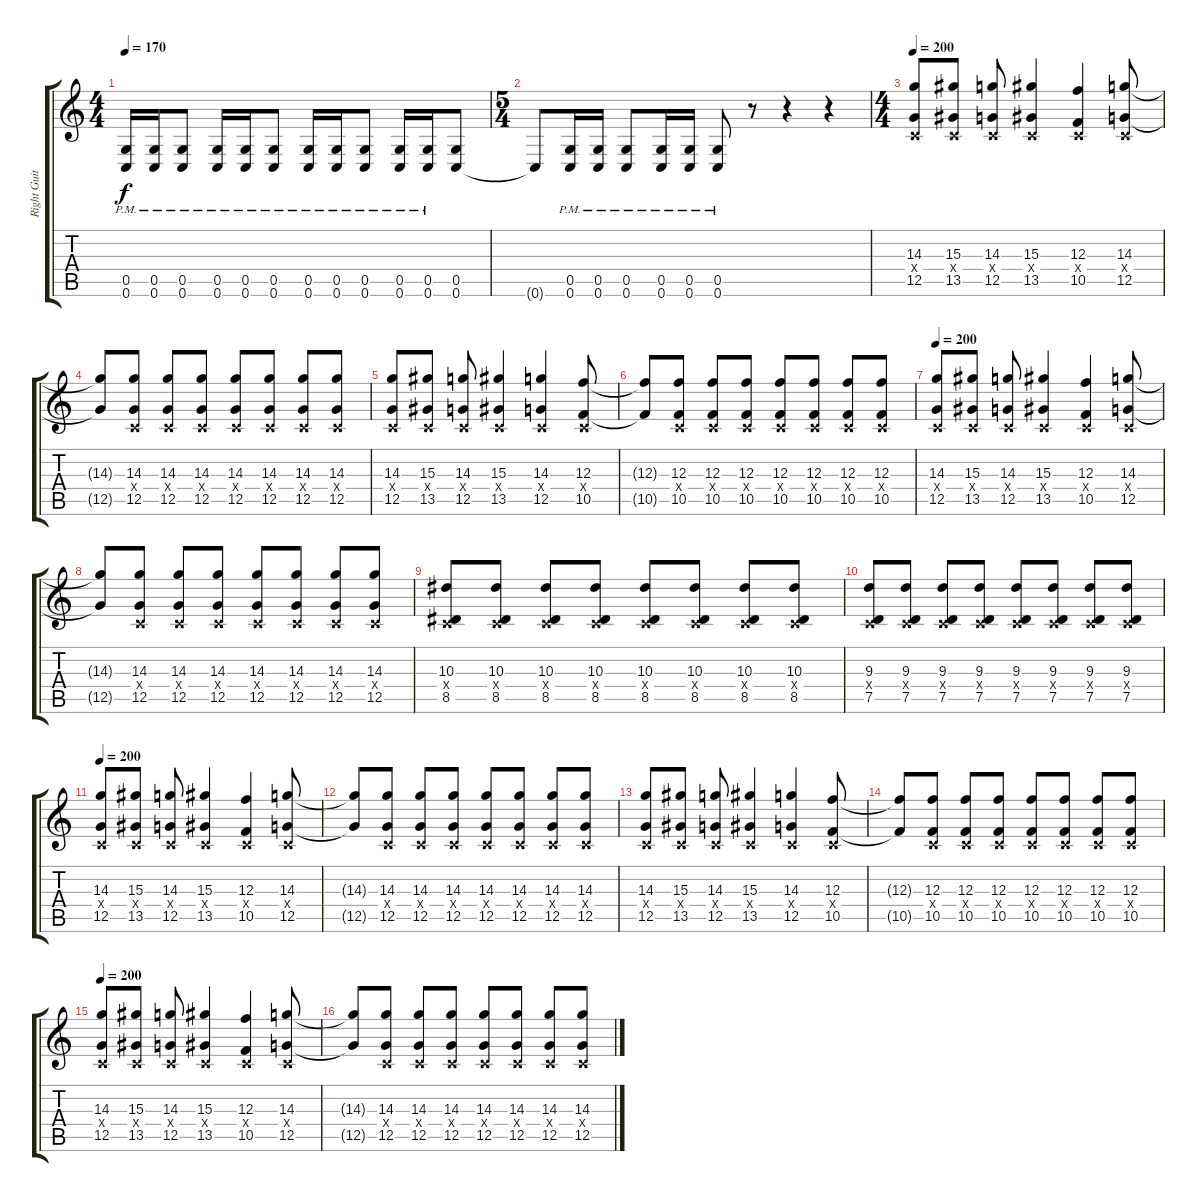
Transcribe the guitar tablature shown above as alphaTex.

\track ("Right Guitar" "Right Guit") {instrument distortionguitar}
\staff {score tabs}
\tuning (D4 A3 F3 C3 G2 C2) {hide}
\ts (4 4)
\tempo 170
\clef g2
\ks c
(0.5{pm} 0.6{pm}).16{dy f} (0.5{pm} 0.6{pm}).16 (0.5{pm} 0.6{pm}).8 (0.5{pm} 0.6{pm}).16 (0.5{pm} 0.6{pm}).16 (0.5{pm} 0.6{pm}).8 (0.5{pm} 0.6{pm}).16 (0.5{pm} 0.6{pm}).16 (0.5{pm} 0.6{pm}).8 (0.5{pm} 0.6{pm}).16 (0.5{pm} 0.6{pm}).16 (0.5 0.6).8 |
\ts (5 4)
0.6{t}.8 (0.5{pm} 0.6{pm}).16 (0.5{pm} 0.6{pm}).16 (0.5{pm} 0.6{pm}).8 (0.5{pm} 0.6{pm}).16 (0.5{pm} 0.6{pm}).16 (0.5{pm} 0.6{pm}).8 r.8 r.4 r.4 |
\ts (4 4)
\tempo 200
(14.3 0.4{x} 12.5).8 (15.3 0.4{x} 13.5).8 (14.3 0.4{x} 12.5).8 (15.3 0.4{x} 13.5).4 (12.3 0.4{x} 10.5).4 (14.3 0.4{x} 12.5).8 |
(14.3{t} 12.5{t}).8 (14.3 0.4{x} 12.5).8 (14.3 0.4{x} 12.5).8 (14.3 0.4{x} 12.5).8 (14.3 0.4{x} 12.5).8 (14.3 0.4{x} 12.5).8 (14.3 0.4{x} 12.5).8 (14.3 0.4{x} 12.5).8 |
(14.3 0.4{x} 12.5).8 (15.3 0.4{x} 13.5).8 (14.3 0.4{x} 12.5).8 (15.3 0.4{x} 13.5).4 (14.3 0.4{x} 12.5).4 (12.3 0.4{x} 10.5).8 |
(12.3{t} 10.5{t}).8 (12.3 0.4{x} 10.5).8 (12.3 0.4{x} 10.5).8 (12.3 0.4{x} 10.5).8 (12.3 0.4{x} 10.5).8 (12.3 0.4{x} 10.5).8 (12.3 0.4{x} 10.5).8 (12.3 0.4{x} 10.5).8 |
\tempo 200
(14.3 0.4{x} 12.5).8 (15.3 0.4{x} 13.5).8 (14.3 0.4{x} 12.5).8 (15.3 0.4{x} 13.5).4 (12.3 0.4{x} 10.5).4 (14.3 0.4{x} 12.5).8 |
(14.3{t} 12.5{t}).8 (14.3 0.4{x} 12.5).8 (14.3 0.4{x} 12.5).8 (14.3 0.4{x} 12.5).8 (14.3 0.4{x} 12.5).8 (14.3 0.4{x} 12.5).8 (14.3 0.4{x} 12.5).8 (14.3 0.4{x} 12.5).8 |
(10.3 0.4{x} 8.5).8 (10.3 0.4{x} 8.5).8 (10.3 0.4{x} 8.5).8 (10.3 0.4{x} 8.5).8 (10.3 0.4{x} 8.5).8 (10.3 0.4{x} 8.5).8 (10.3 0.4{x} 8.5).8 (10.3 0.4{x} 8.5).8 |
(9.3 0.4{x} 7.5).8 (9.3 0.4{x} 7.5).8 (9.3 0.4{x} 7.5).8 (9.3 0.4{x} 7.5).8 (9.3 0.4{x} 7.5).8 (9.3 0.4{x} 7.5).8 (9.3 0.4{x} 7.5).8 (9.3 0.4{x} 7.5).8 |
\tempo 200
(14.3 0.4{x} 12.5).8 (15.3 0.4{x} 13.5).8 (14.3 0.4{x} 12.5).8 (15.3 0.4{x} 13.5).4 (12.3 0.4{x} 10.5).4 (14.3 0.4{x} 12.5).8 |
(14.3{t} 12.5{t}).8 (14.3 0.4{x} 12.5).8 (14.3 0.4{x} 12.5).8 (14.3 0.4{x} 12.5).8 (14.3 0.4{x} 12.5).8 (14.3 0.4{x} 12.5).8 (14.3 0.4{x} 12.5).8 (14.3 0.4{x} 12.5).8 |
(14.3 0.4{x} 12.5).8 (15.3 0.4{x} 13.5).8 (14.3 0.4{x} 12.5).8 (15.3 0.4{x} 13.5).4 (14.3 0.4{x} 12.5).4 (12.3 0.4{x} 10.5).8 |
(12.3{t} 10.5{t}).8 (12.3 0.4{x} 10.5).8 (12.3 0.4{x} 10.5).8 (12.3 0.4{x} 10.5).8 (12.3 0.4{x} 10.5).8 (12.3 0.4{x} 10.5).8 (12.3 0.4{x} 10.5).8 (12.3 0.4{x} 10.5).8 |
\tempo 200
(14.3 0.4{x} 12.5).8 (15.3 0.4{x} 13.5).8 (14.3 0.4{x} 12.5).8 (15.3 0.4{x} 13.5).4 (12.3 0.4{x} 10.5).4 (14.3 0.4{x} 12.5).8 |
(14.3{t} 12.5{t}).8 (14.3 0.4{x} 12.5).8 (14.3 0.4{x} 12.5).8 (14.3 0.4{x} 12.5).8 (14.3 0.4{x} 12.5).8 (14.3 0.4{x} 12.5).8 (14.3 0.4{x} 12.5).8 (14.3 0.4{x} 12.5).8
